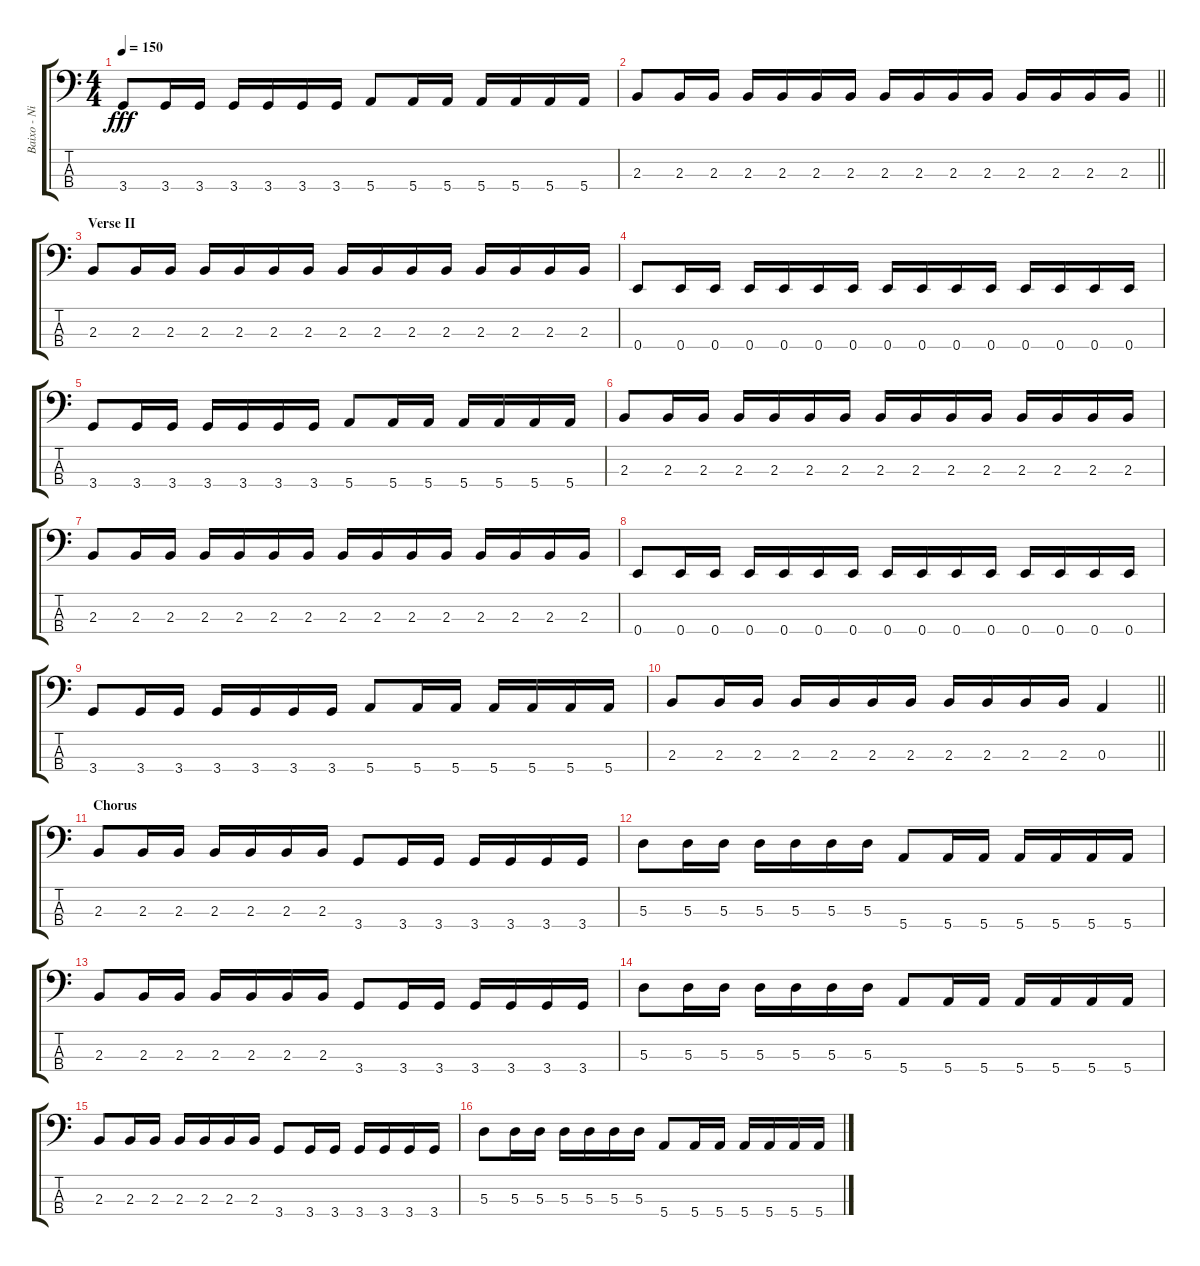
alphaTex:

\track ("Baixo - Nikola" "Baixo - Ni") {instrument electricbasspick}
\staff {score tabs}
\tuning (G2 D2 A1 E1) {hide}
\ts (4 4)
\tempo 150
\clef f4
\ks c
3.4.8{dy fff} 3.4.16 3.4.16 3.4.16 3.4.16 3.4.16 3.4.16 5.4.8 5.4.16 5.4.16 5.4.16 5.4.16 5.4.16 5.4.16 |
\barLineRight lightlight
2.3.8 2.3.16 2.3.16 2.3.16 2.3.16 2.3.16 2.3.16 2.3.16 2.3.16 2.3.16 2.3.16 2.3.16 2.3.16 2.3.16 2.3.16 |
\section ("" "Verse II")
2.3.8 2.3.16 2.3.16 2.3.16 2.3.16 2.3.16 2.3.16 2.3.16 2.3.16 2.3.16 2.3.16 2.3.16 2.3.16 2.3.16 2.3.16 |
0.4.8 0.4.16 0.4.16 0.4.16 0.4.16 0.4.16 0.4.16 0.4.16 0.4.16 0.4.16 0.4.16 0.4.16 0.4.16 0.4.16 0.4.16 |
3.4.8 3.4.16 3.4.16 3.4.16 3.4.16 3.4.16 3.4.16 5.4.8 5.4.16 5.4.16 5.4.16 5.4.16 5.4.16 5.4.16 |
2.3.8 2.3.16 2.3.16 2.3.16 2.3.16 2.3.16 2.3.16 2.3.16 2.3.16 2.3.16 2.3.16 2.3.16 2.3.16 2.3.16 2.3.16 |
2.3.8 2.3.16 2.3.16 2.3.16 2.3.16 2.3.16 2.3.16 2.3.16 2.3.16 2.3.16 2.3.16 2.3.16 2.3.16 2.3.16 2.3.16 |
0.4.8 0.4.16 0.4.16 0.4.16 0.4.16 0.4.16 0.4.16 0.4.16 0.4.16 0.4.16 0.4.16 0.4.16 0.4.16 0.4.16 0.4.16 |
3.4.8 3.4.16 3.4.16 3.4.16 3.4.16 3.4.16 3.4.16 5.4.8 5.4.16 5.4.16 5.4.16 5.4.16 5.4.16 5.4.16 |
\barLineRight lightlight
2.3.8 2.3.16 2.3.16 2.3.16 2.3.16 2.3.16 2.3.16 2.3.16 2.3.16 2.3.16 2.3.16 0.3.4 |
\section ("" "Chorus")
2.3.8 2.3.16 2.3.16 2.3.16 2.3.16 2.3.16 2.3.16 3.4.8 3.4.16 3.4.16 3.4.16 3.4.16 3.4.16 3.4.16 |
5.3.8 5.3.16 5.3.16 5.3.16 5.3.16 5.3.16 5.3.16 5.4.8 5.4.16 5.4.16 5.4.16 5.4.16 5.4.16 5.4.16 |
2.3.8 2.3.16 2.3.16 2.3.16 2.3.16 2.3.16 2.3.16 3.4.8 3.4.16 3.4.16 3.4.16 3.4.16 3.4.16 3.4.16 |
5.3.8 5.3.16 5.3.16 5.3.16 5.3.16 5.3.16 5.3.16 5.4.8 5.4.16 5.4.16 5.4.16 5.4.16 5.4.16 5.4.16 |
2.3.8 2.3.16 2.3.16 2.3.16 2.3.16 2.3.16 2.3.16 3.4.8 3.4.16 3.4.16 3.4.16 3.4.16 3.4.16 3.4.16 |
5.3.8 5.3.16 5.3.16 5.3.16 5.3.16 5.3.16 5.3.16 5.4.8 5.4.16 5.4.16 5.4.16 5.4.16 5.4.16 5.4.16
